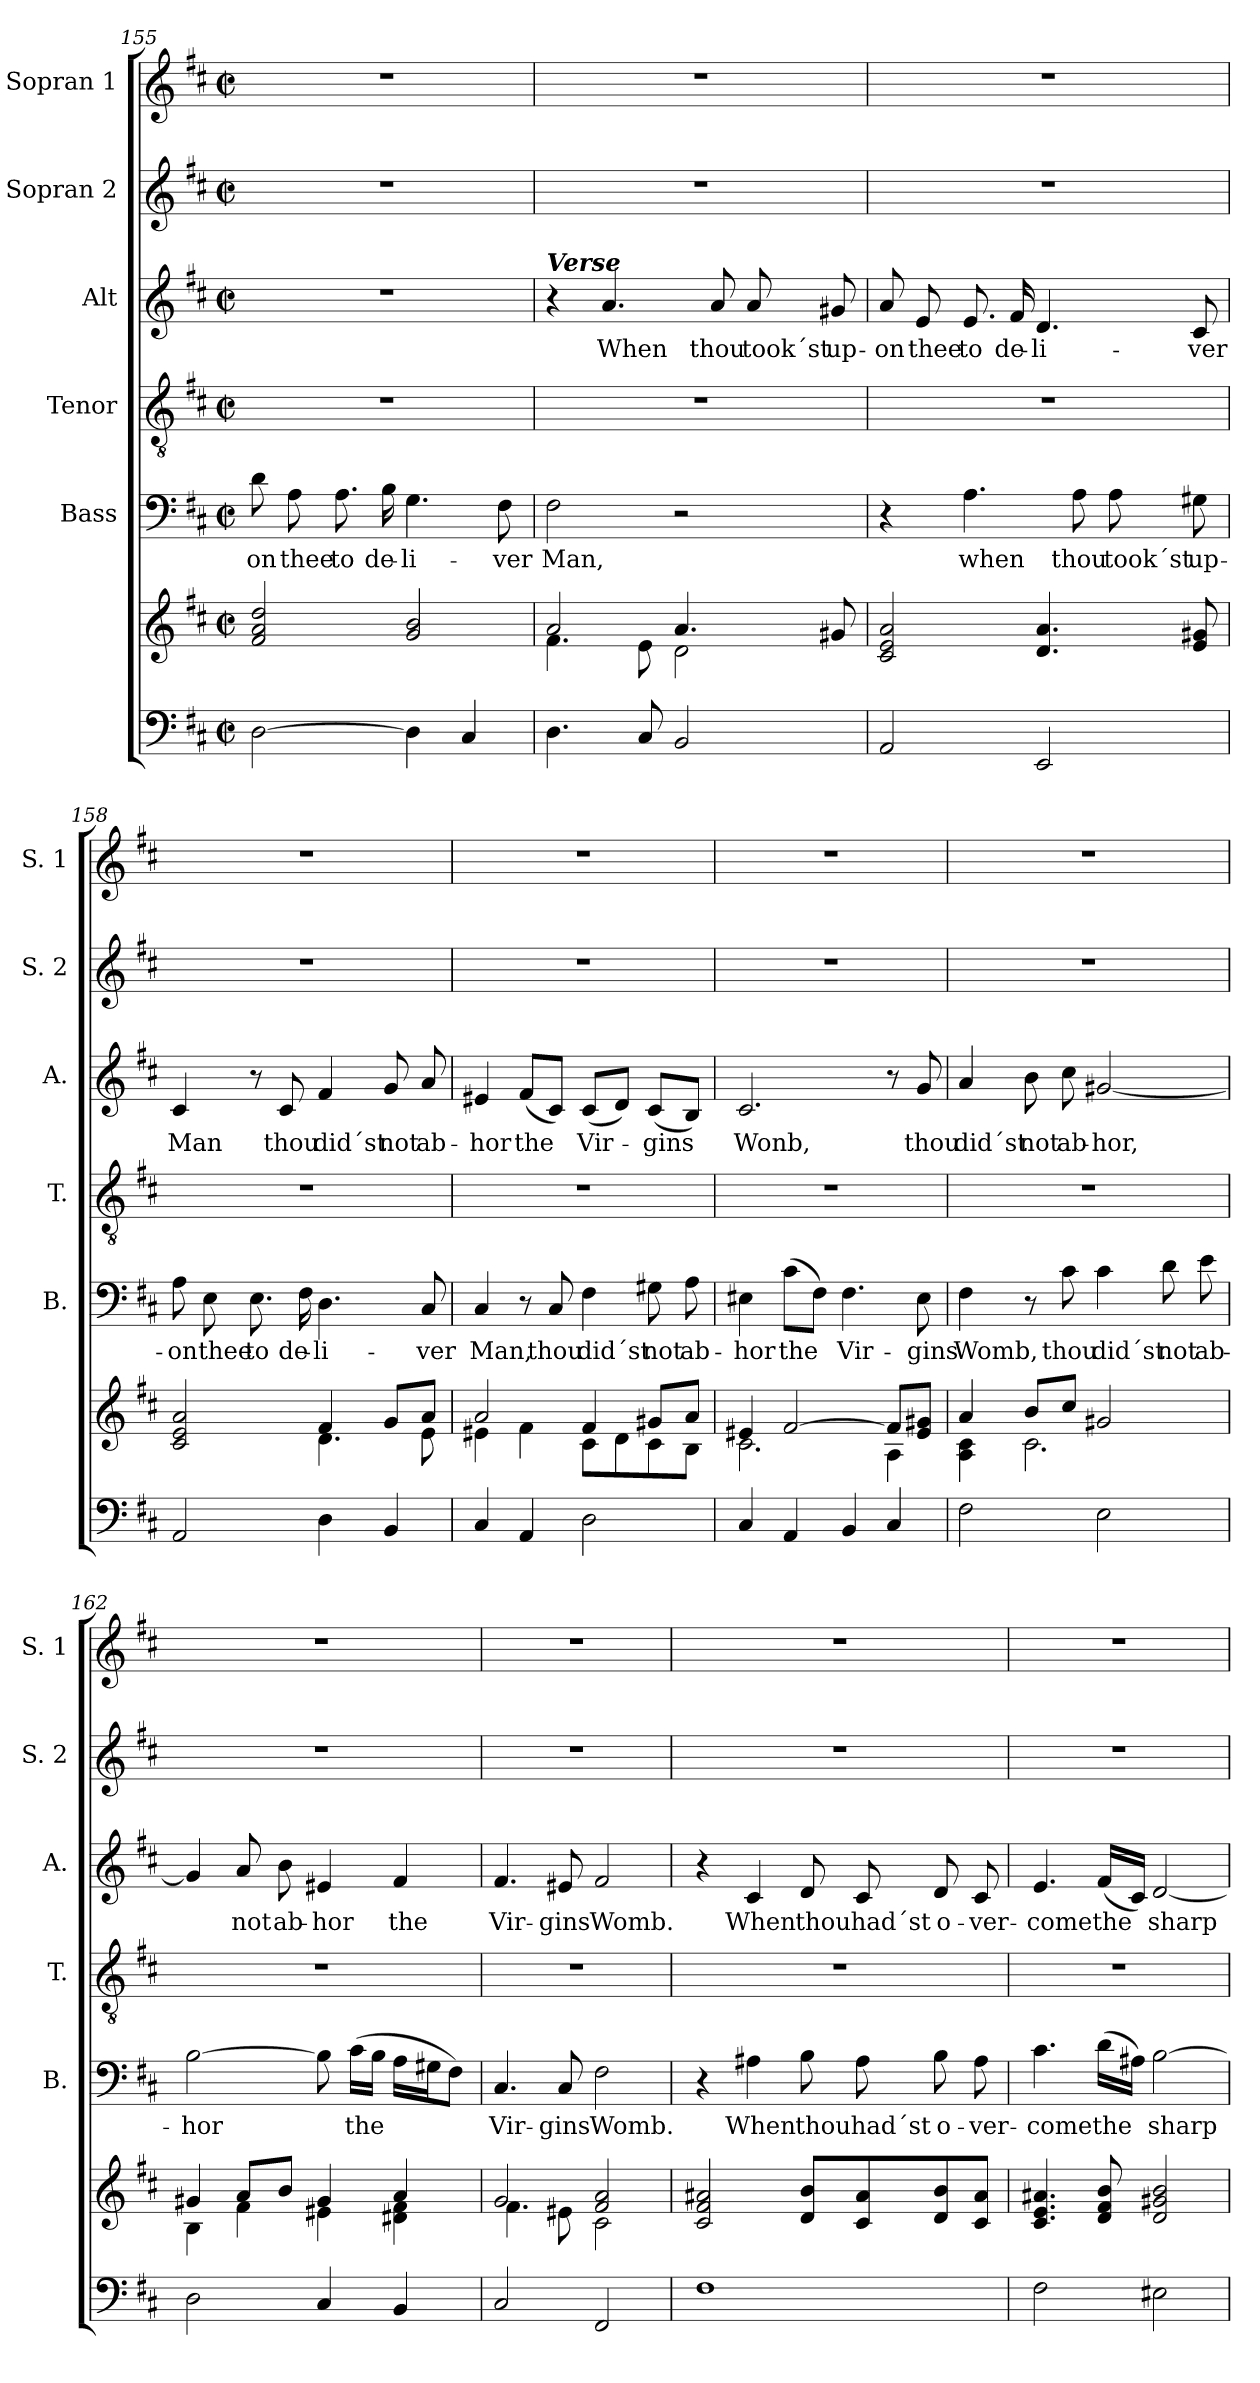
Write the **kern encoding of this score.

**kern	**kern	**kern	**text	**kern	**kern	**text	**kern	**kern
*part6	*part6	*part5	*part5	*part4	*part3	*part3	*part2	*part1
*staff7	*staff6	*staff5	*staff5	*staff4	*staff3	*staff3	*staff2	*staff1
*	*	*I"Bass	*	*I"Tenor	*I"Alt	*	*I"Sopran 2	*I"Sopran 1
*	*	*I'B.	*	*I'T.	*I'A.	*	*I'S. 2	*I'S. 1
*clefF4	*clefG2	*clefF4	*	*clefGv2	*clefG2	*	*clefG2	*clefG2
*k[f#c#]	*k[f#c#]	*k[f#c#]	*	*k[f#c#]	*k[f#c#]	*	*k[f#c#]	*k[f#c#]
*D:	*D:	*D:	*	*D:	*D:	*	*D:	*D:
*M2/2	*M2/2	*M2/2	*	*M2/2	*M2/2	*	*M2/2	*M2/2
*met(c|)	*met(c|)	*met(c|)	*	*met(c|)	*met(c|)	*	*met(c|)	*met(c|)
=155	=155	=155	=155	=155	=155	=155	=155	=155
!	!	!	!LO:LY:b	!	!	!	!	!
[2D\	2f#/ 2a/ 2dd/	8d\	-on	1r	1r	.	1r	1r
!	!	!	!LO:LY:b	!	!	!	!	!
.	.	8A\	thee	.	.	.	.	.
!	!	!	!LO:LY:b	!	!	!	!	!
.	.	8.A\	to	.	.	.	.	.
!	!	!	!LO:LY:b	!	!	!	!	!
.	.	16B\	de-	.	.	.	.	.
!	!	!	!LO:LY:b	!	!	!	!	!
4D\]	2g/ 2b/	4.G\	-li-	.	.	.	.	.
4C#/	.	.	.	.	.	.	.	.
!	!	!	!LO:LY:b	!	!	!	!	!
.	.	8F#\	-ver	.	.	.	.	.
=156	=156	=156	=156	=156	=156	=156	=156	=156
*	*^	*	*	*	*	*	*	*
!	!	!	!	!	!	!LO:TX:a:Bi:t=Verse	!	!	!
!	!	!	!	!LO:LY:b	!	!	!	!	!
4.D\	2a/	4.f#\	2F#\	Man,	1r	4r	.	1r	1r
!	!	!	!	!	!	!	!LO:LY:b	!	!
.	.	.	.	.	.	4.a/	When	.	.
8C#/	.	8e\	.	.	.	.	.	.	.
2BB/	4.a/	2d\	2r	.	.	.	.	.	.
!	!	!	!	!	!	!	!LO:LY:b	!	!
.	.	.	.	.	.	8a/	thou	.	.
!	!	!	!	!	!	!	!LO:LY:b	!	!
.	.	.	.	.	.	8a/	took´st	.	.
!	!	!	!	!	!	!	!LO:LY:b	!	!
.	8g#X/	.	.	.	.	8g#X/	up-	.	.
*	*v	*v	*	*	*	*	*	*	*
=157	=157	=157	=157	=157	=157	=157	=157	=157
!	!	!	!	!	!	!LO:LY:b	!	!
2AA/	2c#/ 2e/ 2a/	4r	.	1r	8a/	-on	1r	1r
!	!	!	!	!	!	!LO:LY:b	!	!
.	.	.	.	.	8e/	thee	.	.
!	!	!	!LO:LY:b	!	!	!LO:LY:b	!	!
.	.	4.A\	when	.	8.e/	to	.	.
!	!	!	!	!	!	!LO:LY:b	!	!
.	.	.	.	.	16f#/	de-	.	.
!	!	!	!	!	!	!LO:LY:b	!	!
2EE/	4.d/ 4.a/	.	.	.	4.d/	-li-	.	.
!	!	!	!LO:LY:b	!	!	!	!	!
.	.	8A\	thou	.	.	.	.	.
!	!	!	!LO:LY:b	!	!	!	!	!
.	.	8A\	took´st	.	.	.	.	.
!	!	!	!LO:LY:b	!	!	!LO:LY:b	!	!
.	8e/ 8g#X/	8G#X\	up-	.	8c#/	-ver	.	.
!!LO:LB:g=z
=158	=158	=158	=158	=158	=158	=158	=158	=158
*	*^	*	*	*	*	*	*	*
!	!	!	!	!LO:LY:b	!	!	!LO:LY:b	!	!
2AA/	2c#/ 2e/ 2a/	2ryy	8A\	-on	1r	4c#/	Man	1r	1r
!	!	!	!	!LO:LY:b	!	!	!	!	!
.	.	.	8E\	thee	.	.	.	.	.
!	!	!	!	!LO:LY:b	!	!	!	!	!
.	.	.	8.E\	to	.	8r	.	.	.
!	!	!	!	!	!	!	!LO:LY:b	!	!
.	.	.	.	.	.	8c#/	thou	.	.
!	!	!	!	!LO:LY:b	!	!	!	!	!
.	.	.	16F#\	de-	.	.	.	.	.
!	!	!	!	!LO:LY:b	!	!	!LO:LY:b	!	!
4D\	4f#/	4.d\	4.D\	-li-	.	4f#/	did´st	.	.
!	!	!	!	!	!	!	!LO:LY:b	!	!
4BB/	8g/L	.	.	.	.	8g/	not	.	.
!	!	!	!	!LO:LY:b	!	!	!LO:LY:b	!	!
.	8a/J	8e\	8C#/	-ver	.	8a/	ab-	.	.
=159	=159	=159	=159	=159	=159	=159	=159	=159	=159
!	!	!	!	!LO:LY:b	!	!	!LO:LY:b	!	!
4C#/	2a/	4e#X\	4C#/	Man,	1r	4e#X/	-hor	1r	1r
!	!	!	!	!	!	!	!LO:LY:b	!	!
4AA/	.	4f#\	8r	.	.	(<8f#/L	the	.	.
!	!	!	!	!LO:LY:b	!	!	!	!	!
.	.	.	8C#/	thou	.	8c#/J)	.	.	.
!	!	!	!	!LO:LY:b	!	!	!LO:LY:b	!	!
2D\	4f#/	8c#\L	4F#\	did´st	.	(<8c#/L	Vir-	.	.
.	.	8d\	.	.	.	8d/J)	.	.	.
!	!	!	!	!LO:LY:b	!	!	!LO:LY:b	!	!
.	8g#X/L	8c#\	8G#X\	not	.	(<8c#/L	-gins	.	.
!	!	!	!	!LO:LY:b	!	!	!	!	!
.	8a/J	8B\J	8A\	ab-	.	8B/J)	.	.	.
=160	=160	=160	=160	=160	=160	=160	=160	=160	=160
!	!	!	!	!LO:LY:b	!	!	!LO:LY:b	!	!
4C#/	4e#X/	2.c#\	4E#X\	-hor	1r	2.c#/	Wonb,	1r	1r
!	!	!	!	!LO:LY:b	!	!	!	!	!
4AA/	[>2f#/	.	(>8c#\L	the	.	.	.	.	.
.	.	.	8F#\J)	.	.	.	.	.	.
!	!	!	!	!LO:LY:b	!	!	!	!	!
4BB/	.	.	4.F#\	Vir-	.	.	.	.	.
4C#/	8f#/L]	4A\	.	.	.	8r	.	.	.
!	!	!	!	!LO:LY:b	!	!	!LO:LY:b	!	!
.	8e#/ 8g#X/J	.	8E#\	-gins	.	8g/	thou	.	.
=161	=161	=161	=161	=161	=161	=161	=161	=161	=161
!	!	!	!	!LO:LY:b	!	!	!LO:LY:b	!	!
2F#\	4a/	4A\ 4c#\	4F#\	Womb,	1r	4a/	did´st	1r	1r
!	!	!	!	!	!	!	!LO:LY:b	!	!
.	8b/L	2.c#\	8r	.	.	8b\	not	.	.
!	!	!	!	!LO:LY:b	!	!	!LO:LY:b	!	!
.	8cc#/J	.	8c#\	thou	.	8cc#\	ab-	.	.
!	!	!	!	!LO:LY:b	!	!	!LO:LY:b	!	!
2E\	2g#X/	.	4c#\	did´st	.	[2g#X/	-hor,	.	.
!	!	!	!	!LO:LY:b	!	!	!	!	!
.	.	.	8d\	not	.	.	.	.	.
!	!	!	!	!LO:LY:b	!	!	!	!	!
.	.	.	8e\	ab-	.	.	.	.	.
!!LO:PB:g=z
=162	=162	=162	=162	=162	=162	=162	=162	=162	=162
!	!	!	!	!LO:LY:b	!	!	!	!	!
2D\	4g#X/	4B\	[2B\	-hor	1r	4g#/]	.	1r	1r
!	!	!	!	!	!	!	!LO:LY:b	!	!
.	8a/L	4f#\	.	.	.	8a/	not	.	.
!	!	!	!	!	!	!	!LO:LY:b	!	!
.	8b/J	.	.	.	.	8b\	ab-	.	.
!	!	!	!	!	!	!	!LO:LY:b	!	!
4C#/	4g#/	4e#X\	8B\]	.	.	4e#X/	-hor	.	.
!	!	!	!	!LO:LY:b	!	!	!	!	!
.	.	.	(>16c#\LL	the	.	.	.	.	.
.	.	.	16B\JJ	.	.	.	.	.	.
!	!	!	!	!	!	!	!LO:LY:b	!	!
4BB/	4a/	4d#X\ 4f#\	16A\LL	.	.	4f#/	the	.	.
.	.	.	16G#X\J	.	.	.	.	.	.
.	.	.	8F#\J)	.	.	.	.	.	.
=163	=163	=163	=163	=163	=163	=163	=163	=163	=163
!	!	!	!	!LO:LY:b	!	!	!LO:LY:b	!	!
2C#/	2g/	4.f#\	4.C#/	Vir-	1r	4.f#/	Vir-	1r	1r
!	!	!	!	!LO:LY:b	!	!	!LO:LY:b	!	!
.	.	8e#X\	8C#/	-gins	.	8e#X/	-gins	.	.
!	!	!	!	!LO:LY:b	!	!	!LO:LY:b	!	!
2FF#/	2f#/ 2a/	2c#\	2F#\	Womb.	.	2f#/	Womb.	.	.
*	*v	*v	*	*	*	*	*	*	*
=164	=164	=164	=164	=164	=164	=164	=164	=164
1F#	2c#/ 2f#/ 2a#X/	4r	.	1r	4r	.	1r	1r
!	!	!	!LO:LY:b	!	!	!LO:LY:b	!	!
.	.	4A#X\	When	.	4c#/	When	.	.
!	!	!	!LO:LY:b	!	!	!LO:LY:b	!	!
.	8d/ 8b/L	8B\	thou	.	8d/	thou	.	.
!	!	!	!LO:LY:b	!	!	!LO:LY:b	!	!
.	8c#/ 8a#/	8A#\	had´st	.	8c#/	had´st	.	.
!	!	!	!LO:LY:b	!	!	!LO:LY:b	!	!
.	8d/ 8b/	8B\	o-	.	8d/	o-	.	.
!	!	!	!LO:LY:b	!	!	!LO:LY:b	!	!
.	8c#/ 8a#/J	8A#\	-ver-	.	8c#/	-ver-	.	.
=165	=165	=165	=165	=165	=165	=165	=165	=165
!	!	!	!LO:LY:b	!	!	!LO:LY:b	!	!
2F#\	4.c#/ 4.e/ 4.a#X/	4.c#\	-come	1r	4.e/	-come	1r	1r
!	!	!	!LO:LY:b	!	!	!LO:LY:b	!	!
.	8d/ 8f#/ 8b/	(>16d\LL	the	.	(<16f#/LL	the	.	.
.	.	16A#X\JJ)	.	.	16c#/JJ)	.	.	.
!	!	!	!LO:LY:b	!	!	!LO:LY:b	!	!
2E#X\	2d/ 2g#X/ 2b/	[2B\	sharp-	.	[2d/	sharp-	.	.
=	=	=	=	=	=	=	=	=
*-	*-	*-	*-	*-	*-	*-	*-	*-
